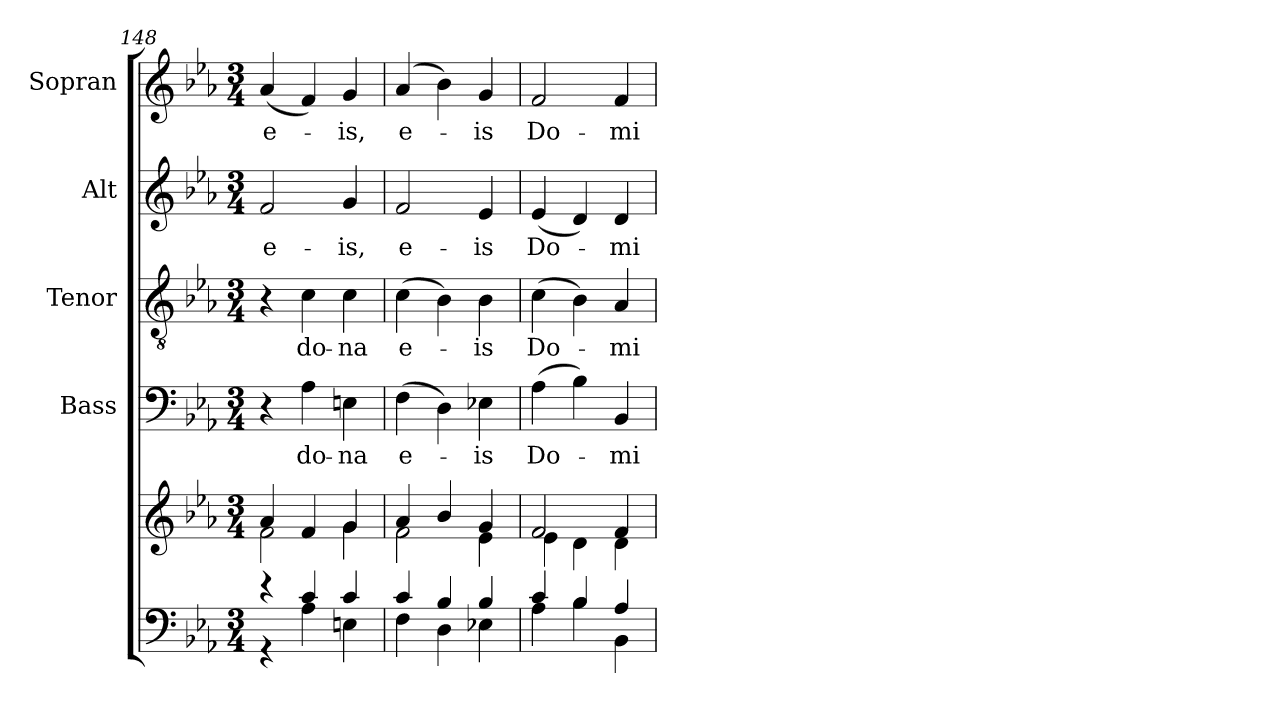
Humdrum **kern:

**kern	**kern	**kern	**text	**kern	**text	**kern	**text	**kern	**text
*part5	*part5	*part4	*part4	*part3	*part3	*part2	*part2	*part1	*part1
*staff6	*staff5	*staff4	*staff4	*staff3	*staff3	*staff2	*staff2	*staff1	*staff1
*	*	*I"Bass	*	*I"Tenor	*	*I"Alt	*	*I"Sopran	*
*	*	*I'B.	*	*I'T.	*	*I'A.	*	*I'S.	*
*clefF4	*clefG2	*clefF4	*	*clefGv2	*	*clefG2	*	*clefG2	*
*k[b-e-a-]	*k[b-e-a-]	*k[b-e-a-]	*	*k[b-e-a-]	*	*k[b-e-a-]	*	*k[b-e-a-]	*
*E-:	*E-:	*E-:	*	*E-:	*	*E-:	*	*E-:	*
*M3/4	*M3/4	*M3/4	*	*M3/4	*	*M3/4	*	*M3/4	*
=148	=148	=148	=148	=148	=148	=148	=148	=148	=148
*^	*^	*	*	*	*	*	*	*	*
!	!	!	!	!	!	!	!	!	!LO:LY:b	!	!LO:LY:b
4r	4r	4a-/	2f\	4r	.	4r	.	2f/	e-	(<4a-/	e-
!	!	!	!	!	!LO:LY:b	!	!LO:LY:b	!	!	!	!
4c/	4A-\	4f/	.	4A-\	do-	4c\	do-	.	.	4f/)	.
!	!	!	!	!	!LO:LY:b	!	!LO:LY:b	!	!LO:LY:b	!	!LO:LY:b
4c/	4En\	4g/	4g\	4En\	-na	4c\	-na	4g/	-is,	4g/	-is,
=149	=149	=149	=149	=149	=149	=149	=149	=149	=149	=149	=149
!	!	!	!	!	!LO:LY:b	!	!LO:LY:b	!	!LO:LY:b	!	!LO:LY:b
4c/	4F\	4a-/	2f\	(>4F\	e-	(>4c\	e-	2f/	e-	(4a-/	e-
4B-/	4D\	4b-/	.	4D\)	.	4B-\)	.	.	.	4b-\)	.
!	!	!	!	!	!LO:LY:b	!	!LO:LY:b	!	!LO:LY:b	!	!LO:LY:b
4B-/	4E-X\	4g/	4e-\	4E-X\	-is	4B-\	-is	4e-/	-is	4g/	-is
=150	=150	=150	=150	=150	=150	=150	=150	=150	=150	=150	=150
!	!	!	!	!	!LO:LY:b	!	!LO:LY:b	!	!LO:LY:b	!	!LO:LY:b
4c/	4A-\	2f/	4e-\	(>4A-\	Do-	(>4c\	Do-	(<4e-/	Do-	2f/	Do-
4B-/	4B-\	.	4d\	4B-\)	.	4B-\)	.	4d/)	.	.	.
!	!	!	!	!	!LO:LY:b	!	!LO:LY:b	!	!LO:LY:b	!	!LO:LY:b
4A-/	4BB-\	4f/	4d\	4BB-/	-mi-	4A-/	-mi-	4d/	-mi-	4f/	-mi-
*v	*v	*	*	*	*	*	*	*	*	*	*
*	*v	*v	*	*	*	*	*	*	*	*
=	=	=	=	=	=	=	=	=	=
*-	*-	*-	*-	*-	*-	*-	*-	*-	*-
